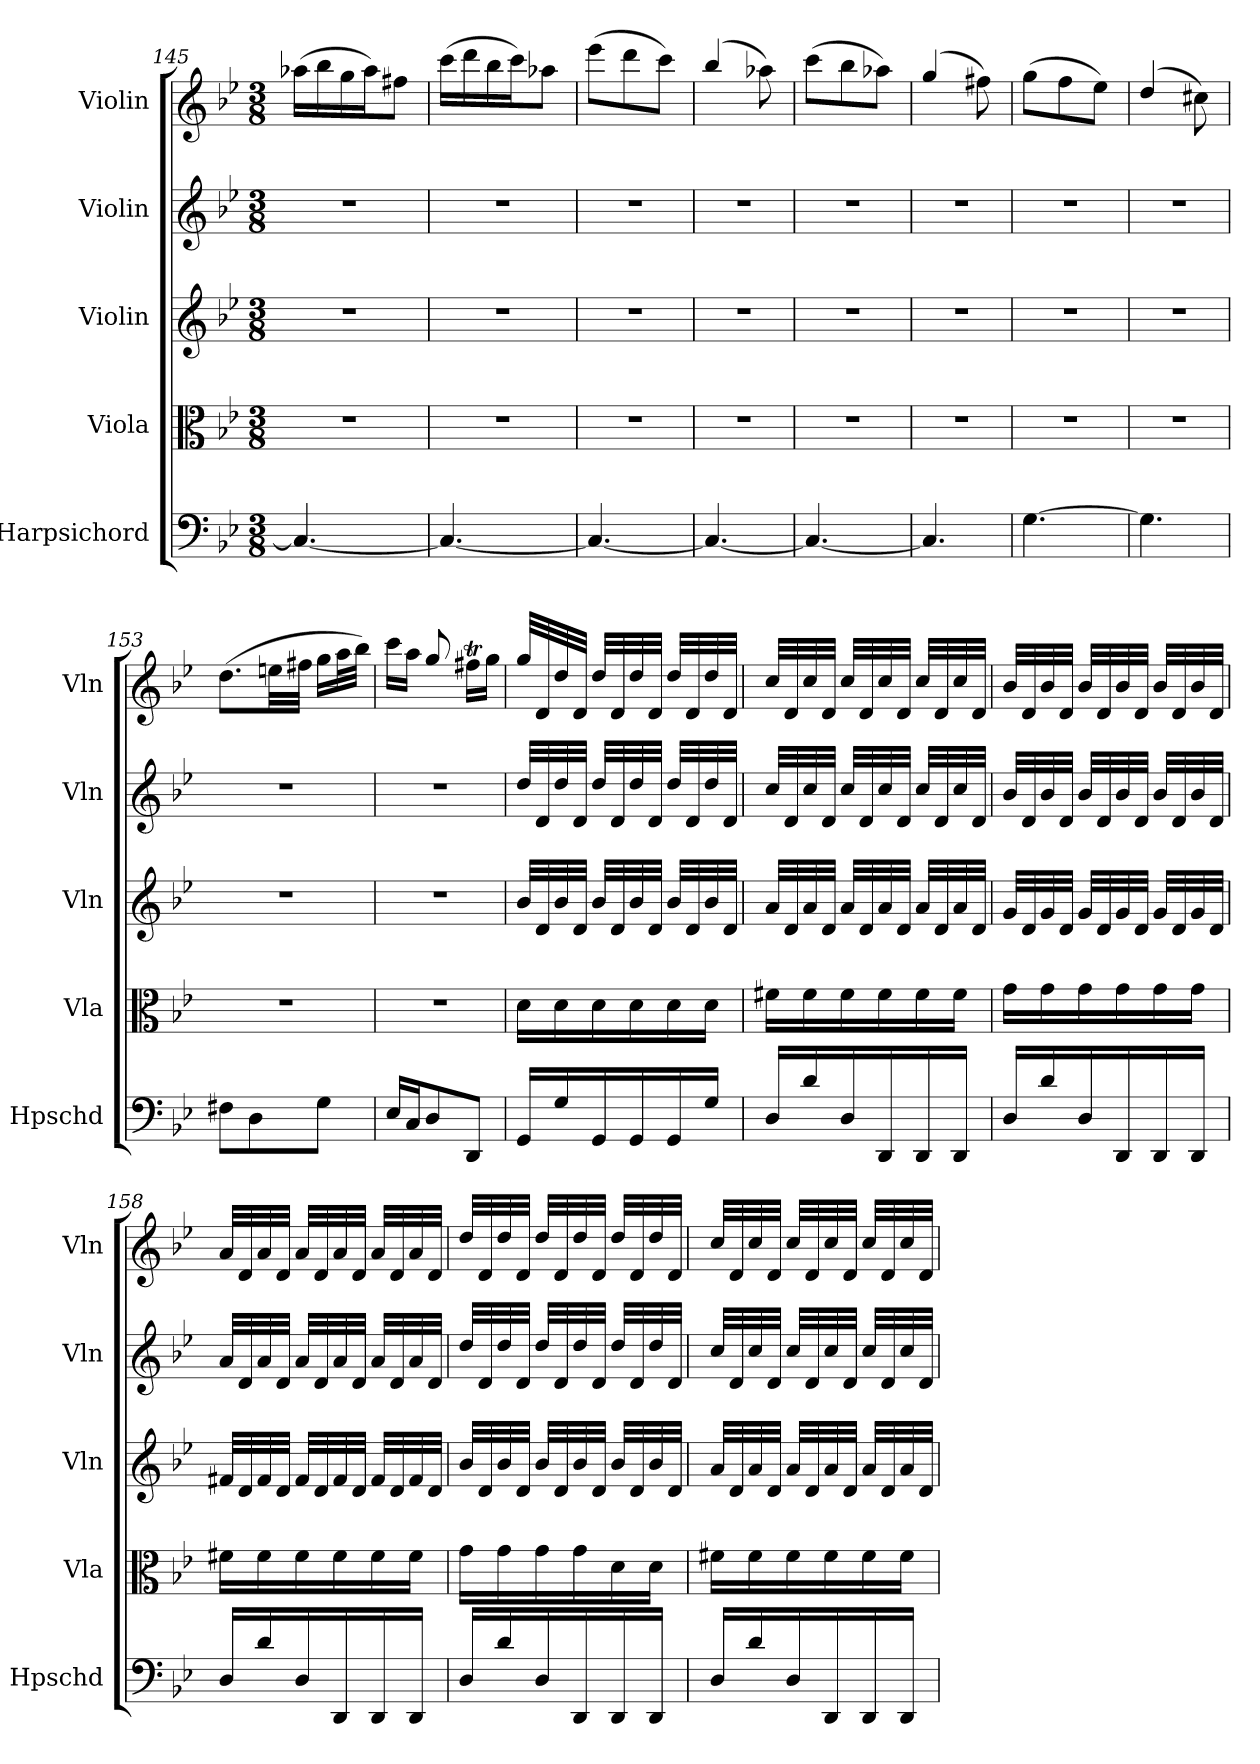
**kern	**kern	**kern	**kern	**kern
*part5	*part4	*part3	*part2	*part1
*staff5	*staff4	*staff3	*staff2	*staff1
*I"Harpsichord	*I"Viola	*I"Violin	*I"Violin	*I"Violin
*I'Hpschd	*I'Vla	*I'Vln	*I'Vln	*I'Vln
*clefF4	*clefC3	*clefG2	*clefG2	*clefG2
*k[b-e-]	*k[b-e-]	*k[b-e-]	*k[b-e-]	*k[b-e-]
*g:	*g:	*g:	*g:	*g:
*M3/8	*M3/8	*M3/8	*M3/8	*M3/8
=145	=145	=145	=145	=145
4.C/_	4.r	4.r	4.r	(16aa-X\LL
.	.	.	.	16bb-\
.	.	.	.	16gg\
.	.	.	.	16aa-\J)
.	.	.	.	8ff#X\J
=146	=146	=146	=146	=146
4.C/_	4.r	4.r	4.r	(16ccc\LL
.	.	.	.	16ddd\
.	.	.	.	16bb-\
.	.	.	.	16ccc\J)
.	.	.	.	8aa-X\J
=147	=147	=147	=147	=147
4.C/_	4.r	4.r	4.r	(8eee-\L
.	.	.	.	8ddd\
.	.	.	.	8ccc\J)
=148	=148	=148	=148	=148
4.C/_	4.r	4.r	4.r	(4bb-/
.	.	.	.	8aa-X\)
=149	=149	=149	=149	=149
4.C/_	4.r	4.r	4.r	(8ccc\L
.	.	.	.	8bb-\
.	.	.	.	8aa-X\J)
=150	=150	=150	=150	=150
4.C/]	4.r	4.r	4.r	(4gg/
.	.	.	.	8ff#X\)
=151	=151	=151	=151	=151
[4.G\	4.r	4.r	4.r	(8gg\L
.	.	.	.	8ff\
.	.	.	.	8ee-\J)
=152	=152	=152	=152	=152
4.G\]	4.r	4.r	4.r	(4dd/
.	.	.	.	8cc#X\)
=153	=153	=153	=153	=153
8F#X\L	4.r	4.r	4.r	(8.dd\L
8D\	.	.	.	.
.	.	.	.	32een\LL
.	.	.	.	32ff#X\JJJ
8G\J	.	.	.	16gg\LL
.	.	.	.	32aa\L
.	.	.	.	32bb-\JJJ)
=154	=154	=154	=154	=154
16E-/LL	4.r	4.r	4.r	16ccc\LL
16C/J	.	.	.	16aa\JJ
8D/	.	.	.	8gg/
8DD/J	.	.	.	16ff#Xt\LL
.	.	.	.	16gg\JJ
=155	=155	=155	=155	=155
16GG/LL	16d\LL	32b-/LLL	32dd/LLL	32gg/LLL
.	.	32d/	32d/	32d/
16G/	16d\	32b-/	32dd/	32dd/
.	.	32d/JJJ	32d/JJJ	32d/JJJ
16GG/	16d\	32b-/LLL	32dd/LLL	32dd/LLL
.	.	32d/	32d/	32d/
16GG/	16d\	32b-/	32dd/	32dd/
.	.	32d/JJJ	32d/JJJ	32d/JJJ
16GG/	16d\	32b-/LLL	32dd/LLL	32dd/LLL
.	.	32d/	32d/	32d/
16G/JJ	16d\JJ	32b-/	32dd/	32dd/
.	.	32d/JJJ	32d/JJJ	32d/JJJ
=156	=156	=156	=156	=156
16D/LL	16f#X\LL	32a/LLL	32cc/LLL	32cc/LLL
.	.	32d/	32d/	32d/
16d/	16f#\	32a/	32cc/	32cc/
.	.	32d/JJJ	32d/JJJ	32d/JJJ
16D/	16f#\	32a/LLL	32cc/LLL	32cc/LLL
.	.	32d/	32d/	32d/
16DD/	16f#\	32a/	32cc/	32cc/
.	.	32d/JJJ	32d/JJJ	32d/JJJ
16DD/	16f#\	32a/LLL	32cc/LLL	32cc/LLL
.	.	32d/	32d/	32d/
16DD/JJ	16f#\JJ	32a/	32cc/	32cc/
.	.	32d/JJJ	32d/JJJ	32d/JJJ
=157	=157	=157	=157	=157
16D/LL	16g\LL	32g/LLL	32b-/LLL	32b-/LLL
.	.	32d/	32d/	32d/
16d/	16g\	32g/	32b-/	32b-/
.	.	32d/JJJ	32d/JJJ	32d/JJJ
16D/	16g\	32g/LLL	32b-/LLL	32b-/LLL
.	.	32d/	32d/	32d/
16DD/	16g\	32g/	32b-/	32b-/
.	.	32d/JJJ	32d/JJJ	32d/JJJ
16DD/	16g\	32g/LLL	32b-/LLL	32b-/LLL
.	.	32d/	32d/	32d/
16DD/JJ	16g\JJ	32g/	32b-/	32b-/
.	.	32d/JJJ	32d/JJJ	32d/JJJ
=158	=158	=158	=158	=158
16D/LL	16f#X\LL	32f#X/LLL	32a/LLL	32a/LLL
.	.	32d/	32d/	32d/
16d/	16f#\	32f#/	32a/	32a/
.	.	32d/JJJ	32d/JJJ	32d/JJJ
16D/	16f#\	32f#/LLL	32a/LLL	32a/LLL
.	.	32d/	32d/	32d/
16DD/	16f#\	32f#/	32a/	32a/
.	.	32d/JJJ	32d/JJJ	32d/JJJ
16DD/	16f#\	32f#/LLL	32a/LLL	32a/LLL
.	.	32d/	32d/	32d/
16DD/JJ	16f#\JJ	32f#/	32a/	32a/
.	.	32d/JJJ	32d/JJJ	32d/JJJ
=159	=159	=159	=159	=159
16D/LL	16g\LL	32b-/LLL	32dd/LLL	32dd/LLL
.	.	32d/	32d/	32d/
16d/	16g\	32b-/	32dd/	32dd/
.	.	32d/JJJ	32d/JJJ	32d/JJJ
16D/	16g\	32b-/LLL	32dd/LLL	32dd/LLL
.	.	32d/	32d/	32d/
16DD/	16g\	32b-/	32dd/	32dd/
.	.	32d/JJJ	32d/JJJ	32d/JJJ
16DD/	16d\	32b-/LLL	32dd/LLL	32dd/LLL
.	.	32d/	32d/	32d/
16DD/JJ	16d\JJ	32b-/	32dd/	32dd/
.	.	32d/JJJ	32d/JJJ	32d/JJJ
=160	=160	=160	=160	=160
16D/LL	16f#X\LL	32a/LLL	32cc/LLL	32cc/LLL
.	.	32d/	32d/	32d/
16d/	16f#\	32a/	32cc/	32cc/
.	.	32d/JJJ	32d/JJJ	32d/JJJ
16D/	16f#\	32a/LLL	32cc/LLL	32cc/LLL
.	.	32d/	32d/	32d/
16DD/	16f#\	32a/	32cc/	32cc/
.	.	32d/JJJ	32d/JJJ	32d/JJJ
16DD/	16f#\	32a/LLL	32cc/LLL	32cc/LLL
.	.	32d/	32d/	32d/
16DD/JJ	16f#\JJ	32a/	32cc/	32cc/
.	.	32d/JJJ	32d/JJJ	32d/JJJ
=	=	=	=	=
*-	*-	*-	*-	*-
